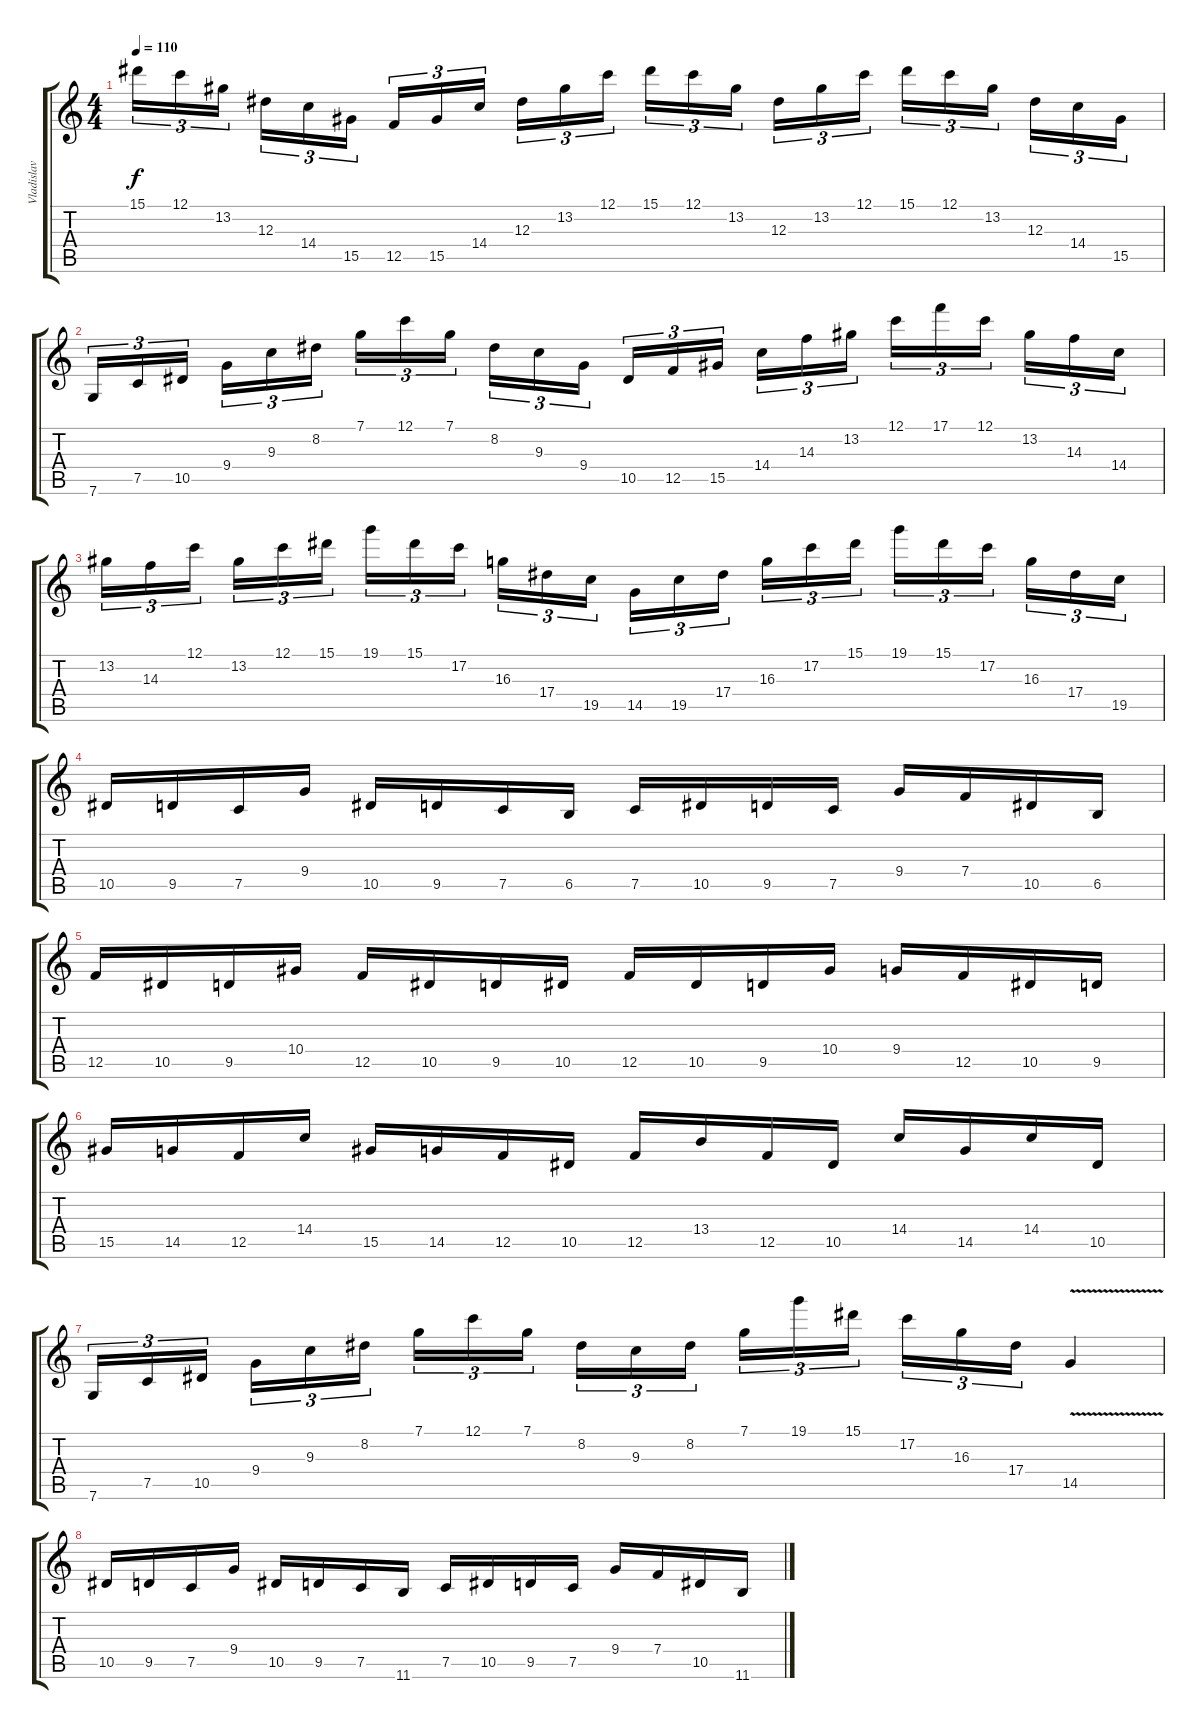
\track ("Vladislav Nekrash" "Vladislav ") {instrument distortionguitar}
\staff {score tabs}
\tuning (C4 G3 Eb3 Bb2 F2 C2) {hide}
\ts (4 4)
\tempo 110
\clef g2
\ks c
15.1.16{tu (3 2) dy f} 12.1.16{tu (3 2)} 13.2.16{tu (3 2) beam splitsecondary} 12.3.16{tu (3 2)} 14.4.16{tu (3 2)} 15.5.16{tu (3 2)} 12.5.16{tu (3 2)} 15.5.16{tu (3 2)} 14.4.16{tu (3 2) beam splitsecondary} 12.3.16{tu (3 2)} 13.2.16{tu (3 2)} 12.1.16{tu (3 2)} 15.1.16{tu (3 2)} 12.1.16{tu (3 2)} 13.2.16{tu (3 2) beam splitsecondary} 12.3.16{tu (3 2)} 13.2.16{tu (3 2)} 12.1.16{tu (3 2)} 15.1.16{tu (3 2)} 12.1.16{tu (3 2)} 13.2.16{tu (3 2) beam splitsecondary} 12.3.16{tu (3 2)} 14.4.16{tu (3 2)} 15.5.16{tu (3 2)} |
7.6.16{tu (3 2)} 7.5.16{tu (3 2)} 10.5.16{tu (3 2) beam splitsecondary} 9.4.16{tu (3 2)} 9.3.16{tu (3 2)} 8.2.16{tu (3 2)} 7.1.16{tu (3 2)} 12.1.16{tu (3 2)} 7.1.16{tu (3 2) beam splitsecondary} 8.2.16{tu (3 2)} 9.3.16{tu (3 2)} 9.4.16{tu (3 2)} 10.5.16{tu (3 2)} 12.5.16{tu (3 2)} 15.5.16{tu (3 2) beam splitsecondary} 14.4.16{tu (3 2)} 14.3.16{tu (3 2)} 13.2.16{tu (3 2)} 12.1.16{tu (3 2)} 17.1.16{tu (3 2)} 12.1.16{tu (3 2) beam splitsecondary} 13.2.16{tu (3 2)} 14.3.16{tu (3 2)} 14.4.16{tu (3 2)} |
13.2.16{tu (3 2)} 14.3.16{tu (3 2)} 12.1.16{tu (3 2) beam splitsecondary} 13.2.16{tu (3 2)} 12.1.16{tu (3 2)} 15.1.16{tu (3 2)} 19.1.16{tu (3 2)} 15.1.16{tu (3 2)} 17.2.16{tu (3 2) beam splitsecondary} 16.3.16{tu (3 2)} 17.4.16{tu (3 2)} 19.5.16{tu (3 2)} 14.5.16{tu (3 2)} 19.5.16{tu (3 2)} 17.4.16{tu (3 2) beam splitsecondary} 16.3.16{tu (3 2)} 17.2.16{tu (3 2)} 15.1.16{tu (3 2)} 19.1.16{tu (3 2)} 15.1.16{tu (3 2)} 17.2.16{tu (3 2) beam splitsecondary} 16.3.16{tu (3 2)} 17.4.16{tu (3 2)} 19.5.16{tu (3 2)} |
10.5.16 9.5.16 7.5.16 9.4.16 10.5.16 9.5.16 7.5.16 6.5.16 7.5.16 10.5.16 9.5.16 7.5.16 9.4.16 7.4.16 10.5.16 6.5.16 |
12.5.16 10.5.16 9.5.16 10.4.16 12.5.16 10.5.16 9.5.16 10.5.16 12.5.16 10.5.16 9.5.16 10.4.16 9.4.16 12.5.16 10.5.16 9.5.16 |
15.5.16 14.5.16 12.5.16 14.4.16 15.5.16 14.5.16 12.5.16 10.5.16 12.5.16 13.4.16 12.5.16 10.5.16 14.4.16 14.5.16 14.4.16 10.5.16 |
7.6.16{tu (3 2)} 7.5.16{tu (3 2)} 10.5.16{tu (3 2) beam splitsecondary} 9.4.16{tu (3 2)} 9.3.16{tu (3 2)} 8.2.16{tu (3 2)} 7.1.16{tu (3 2)} 12.1.16{tu (3 2)} 7.1.16{tu (3 2) beam splitsecondary} 8.2.16{tu (3 2)} 9.3.16{tu (3 2)} 8.2.16{tu (3 2)} 7.1.16{tu (3 2)} 19.1.16{tu (3 2)} 15.1.16{tu (3 2) beam splitsecondary} 17.2.16{tu (3 2)} 16.3.16{tu (3 2)} 17.4.16{tu (3 2)} 14.5{v}.4 |
10.5.16 9.5.16 7.5.16 9.4.16 10.5.16 9.5.16 7.5.16 11.6.16 7.5.16 10.5.16 9.5.16 7.5.16 9.4.16 7.4.16 10.5.16 11.6.16
